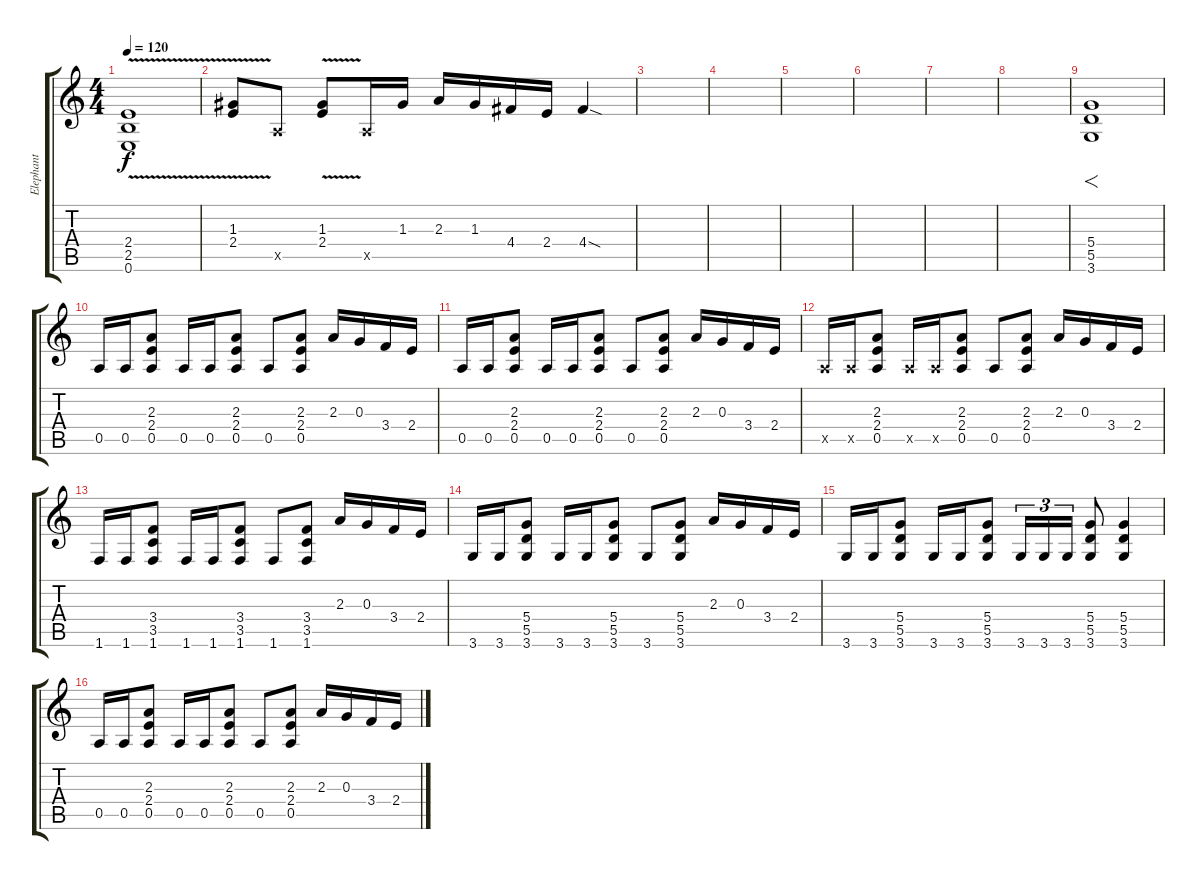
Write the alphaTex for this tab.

\track ("Elephant" "Elephant") {instrument distortionguitar}
\staff {score tabs}
\tuning (E4 B3 G3 D3 A2 E2) {hide}
\ts (4 4)
\tempo 120
\clef g2
\ks c
(2.4{v} 2.5 0.6).1{dy f} |
(1.3{v} 2.4).8 0.5{x}.8 (1.3{v} 2.4).8 0.5{x}.16 1.3.16 2.3.16 1.3.16 4.4.16 2.4.16 4.4{sod}.4 |
|
|
|
|
|
|
(5.4 5.5 3.6).1{f volume 12} |
0.5.16 0.5.16 (2.3 2.4 0.5).8 0.5.16 0.5.16 (2.3 2.4 0.5).8 0.5.8 (2.3 2.4 0.5).8 2.3.16 0.3.16 3.4.16 2.4.16 |
0.5.16 0.5.16 (2.3 2.4 0.5).8 0.5.16 0.5.16 (2.3 2.4 0.5).8 0.5.8 (2.3 2.4 0.5).8 2.3.16 0.3.16 3.4.16 2.4.16 |
0.5{x}.16 0.5{x}.16 (2.3 2.4 0.5).8 0.5{x}.16 0.5{x}.16 (2.3 2.4 0.5).8 0.5.8 (2.3 2.4 0.5).8 2.3.16 0.3.16 3.4.16 2.4.16 |
1.6.16 1.6.16 (3.4 3.5 1.6).8 1.6.16 1.6.16 (3.4 3.5 1.6).8 1.6.8 (3.4 3.5 1.6).8 2.3.16 0.3.16 3.4.16 2.4.16 |
3.6.16 3.6.16 (5.4 5.5 3.6).8 3.6.16 3.6.16 (5.4 5.5 3.6).8 3.6.8 (5.4 5.5 3.6).8 2.3.16 0.3.16 3.4.16 2.4.16 |
3.6.16 3.6.16 (5.4 5.5 3.6).8 3.6.16 3.6.16 (5.4 5.5 3.6).8 3.6.16{tu (3 2)} 3.6.16{tu (3 2)} 3.6.16{tu (3 2)} (5.4 5.5 3.6).8 (5.4 5.5 3.6).4 |
0.5.16 0.5.16 (2.3 2.4 0.5).8 0.5.16 0.5.16 (2.3 2.4 0.5).8 0.5.8 (2.3 2.4 0.5).8 2.3.16 0.3.16 3.4.16 2.4.16
